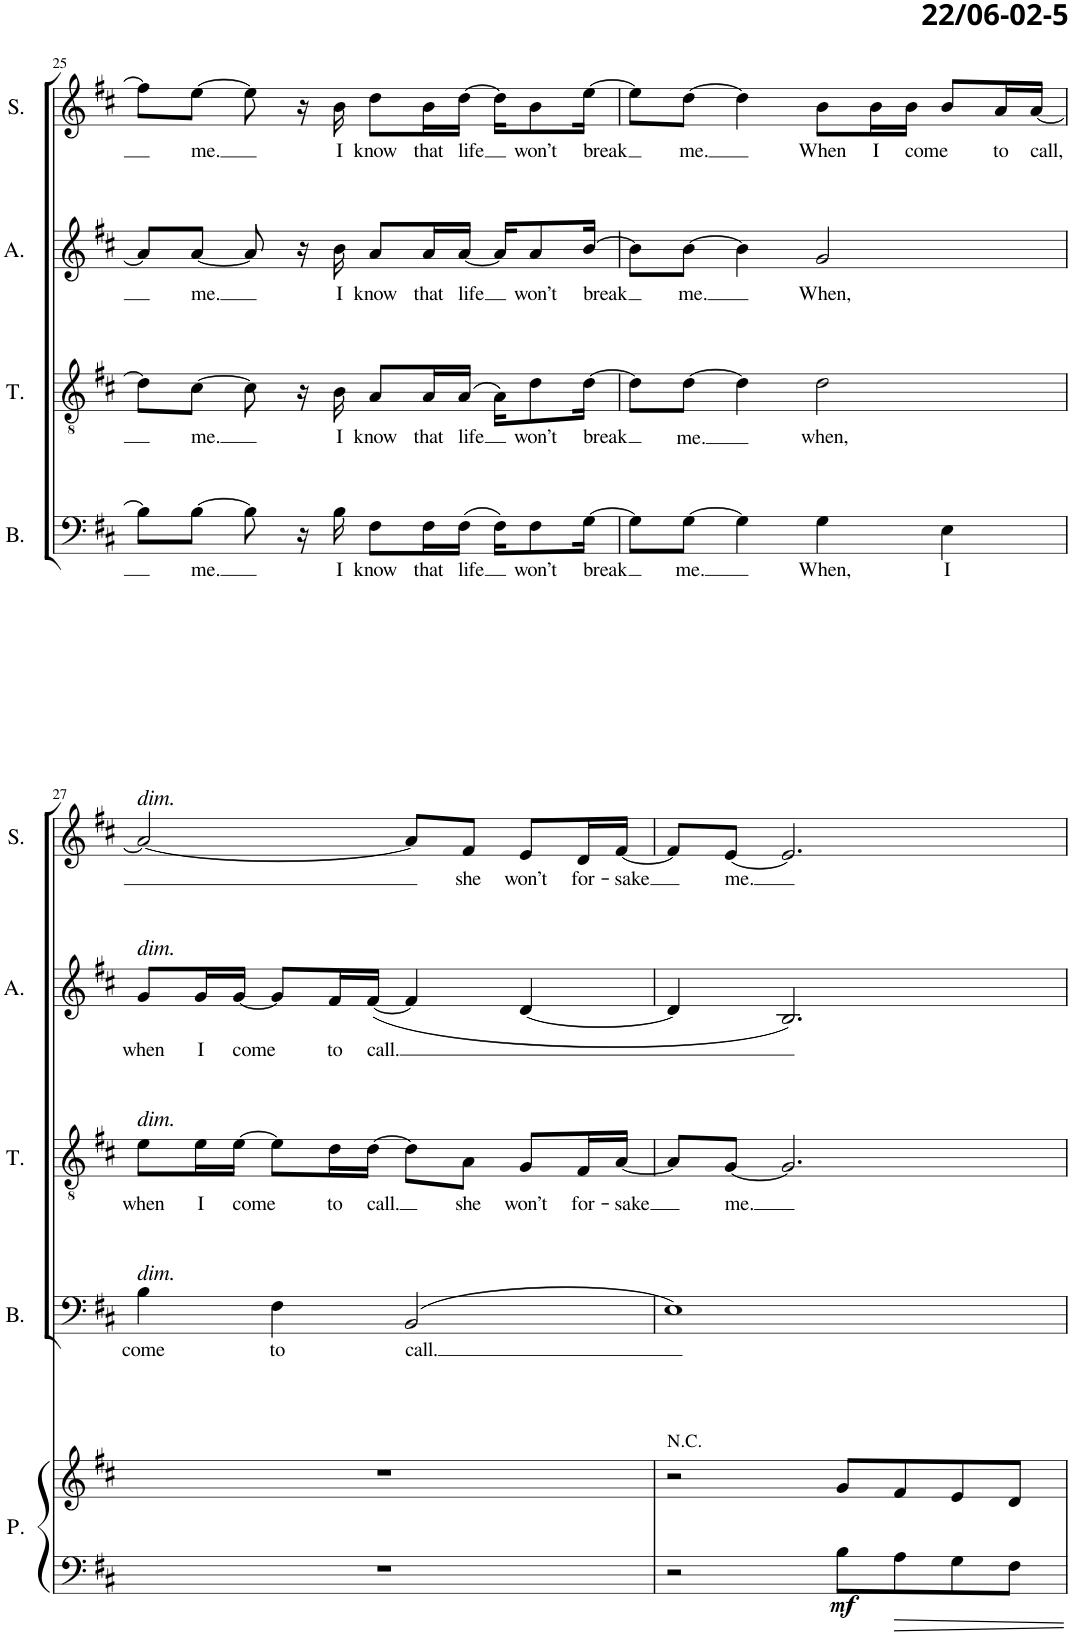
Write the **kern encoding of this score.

**kern	**kern	**dynam	**kern	**text	**kern	**text	**kern	**text	**kern	**text
*part5	*part5	*part5	*part4	*part4	*part3	*part3	*part2	*part2	*part1	*part1
*staff6	*staff5	*staff5/6	*staff4	*staff4	*staff3	*staff3	*staff2	*staff2	*staff1	*staff1
*I"Piano	*	*	*I"Bass	*	*I"Tenor	*	*I"Alto	*	*I"Soprano	*
*I'P.	*	*	*I'B.	*	*I'T.	*	*I'A.	*	*I'S.	*
!!LO:PB:g=z
*clefF4	*clefG2	*	*clefF4	*	*clefGv2	*	*clefG2	*	*clefG2	*
*k[f#c#]	*k[f#c#]	*	*k[f#c#]	*	*k[f#c#]	*	*k[f#c#]	*	*k[f#c#]	*
*M4/4	*M4/4	*	*M4/4	*	*M4/4	*	*M4/4	*	*M4/4	*
*met(c)	*met(c)	*	*met(c)	*	*met(c)	*	*met(c)	*	*met(c)	*
=25	=25	=25	=25	=25	=25	=25	=25	=25	=25	=25
1r	1r	.	8B\L]	.	8d\L]	.	8a/L]	.	8ff#\L]	.
!	!	!	!	!LO:LY:b	!	!LO:LY:b	!	!LO:LY:b	!	!LO:LY:b
.	.	.	[8B\J	me.	[8c#\J	me.	[8a/J	me.	[8ee\J	me.
.	.	.	8B\]	.	8c#\]	.	8a/]	.	8ee\]	.
.	.	.	16r	.	16r	.	16r	.	16r	.
!	!	!	!	!LO:LY:b	!	!LO:LY:b	!	!LO:LY:b	!	!LO:LY:b
.	.	.	16B\	I	16B\	I	16b\	I	16b\	I
!	!	!	!	!LO:LY:b	!	!LO:LY:b	!	!LO:LY:b	!	!LO:LY:b
.	.	.	8F#\L	know	8A/L	know	8a/L	know	8dd\L	know
!	!	!	!	!LO:LY:b	!	!LO:LY:b	!	!LO:LY:b	!	!LO:LY:b
.	.	.	16F#\L	that	16A/L	that	16a/L	that	16b\L	that
!	!	!	!	!LO:LY:b	!	!LO:LY:b	!	!LO:LY:b	!	!LO:LY:b
.	.	.	(16F#\JJ	life	(16A/JJ	life	[16a/JJ	life	[16dd\JJ	life
.	.	.	16F#\KL)	.	16A\KL)	.	16a/KL]	.	16dd\KL]	.
!	!	!	!	!LO:LY:b	!	!LO:LY:b	!	!LO:LY:b	!	!LO:LY:b
.	.	.	8F#\	won’t	8d\	won’t	8a/	won’t	8b\	won’t
!	!	!	!	!LO:LY:b	!	!LO:LY:b	!	!LO:LY:b	!	!LO:LY:b
.	.	.	[16G\Jk	break	[16d\Jk	break	[16b/Jk	break	[16ee\Jk	break
=26	=26	=26	=26	=26	=26	=26	=26	=26	=26	=26
1r	1r	.	8G\L]	.	8d\L]	.	8b\L]	.	8ee\L]	.
!	!	!	!	!LO:LY:b	!	!LO:LY:b	!	!LO:LY:b	!	!LO:LY:b
.	.	.	[8G\J	me.	[8d\J	me.	[8b\J	me.	[8dd\J	me.
.	.	.	4G\]	.	4d\]	.	4b\]	.	4dd\]	.
!	!	!	!	!LO:LY:b	!	!LO:LY:b	!	!LO:LY:b	!	!LO:LY:b
.	.	.	4G\	When,	2d\	when,	2g/	When,	8b\L	When
!	!	!	!	!	!	!	!	!	!	!LO:LY:b
.	.	.	.	.	.	.	.	.	16b\L	I
!	!	!	!	!	!	!	!	!	!	!LO:LY:b
.	.	.	.	.	.	.	.	.	16b\JJ	come
!	!	!	!	!LO:LY:b	!	!	!	!	!	!
.	.	.	4E\	I	.	.	.	.	8b/L	.
!	!	!	!	!	!	!	!	!	!	!LO:LY:b
.	.	.	.	.	.	.	.	.	16a/L	to
!	!	!	!	!	!	!	!	!	!	!LO:LY:b
.	.	.	.	.	.	.	.	.	[16a/JJ	call,
!!LO:LB:g=z
=27	=27	=27	=27	=27	=27	=27	=27	=27	=27	=27
!	!	!	!	!	!	!	!	!	!LO:TX:a:i:t=dim.	!
!	!	!	!	!	!	!	!LO:TX:a:i:t=dim.	!	!	!
!	!	!	!	!	!LO:TX:a:i:t=dim.	!	!	!	!	!
!	!	!	!LO:TX:a:i:t=dim.	!	!	!	!	!	!	!
!	!	!	!	!LO:LY:b	!	!LO:LY:b	!	!LO:LY:b	!	!
1r	1r	.	4B\	come	8e\L	when	8g/L	when	2a/_	.
!	!	!	!	!	!	!LO:LY:b	!	!LO:LY:b	!	!
.	.	.	.	.	16e\L	I	16g/L	I	.	.
!	!	!	!	!	!	!LO:LY:b	!	!LO:LY:b	!	!
.	.	.	.	.	[16e\JJ	come	[16g/JJ	come	.	.
!	!	!	!	!LO:LY:b	!	!	!	!	!	!
.	.	.	4F#\	to	8e\L]	.	8g/L]	.	.	.
!	!	!	!	!	!	!LO:LY:b	!	!LO:LY:b	!	!
.	.	.	.	.	16d\L	to	16f#/L	to	.	.
!	!	!	!	!	!	!LO:LY:b	!	!LO:LY:b	!	!
.	.	.	.	.	[16d\JJ	call.	([16f#/JJ	call.	.	.
!	!	!	!	!LO:LY:b	!	!	!	!	!	!
.	.	.	(>2BB/	call.	8d\L]	.	4f#/]	.	8a/L]	.
!	!	!	!	!	!	!LO:LY:b	!	!	!	!LO:LY:b
.	.	.	.	.	8A\J	she	.	.	8f#/J	she
!	!	!	!	!	!	!LO:LY:b	!	!	!	!LO:LY:b
.	.	.	.	.	8G/L	won’t	[4d/	.	8e/L	won’t
!	!	!	!	!	!	!LO:LY:b	!	!	!	!LO:LY:b
.	.	.	.	.	16F#/L	for-	.	.	16d/L	for-
!	!	!	!	!	!	!LO:LY:b	!	!	!	!LO:LY:b
.	.	.	.	.	[16A/JJ	-sake	.	.	[16f#/JJ	-sake
=28	=28	=28	=28	=28	=28	=28	=28	=28	=28	=28
!	!LO:TX:a:t=N.C.	!	!	!	!	!	!	!	!	!
2r	2r	.	1E)	.	8A/L]	.	4d/]	.	8f#/L]	.
!	!	!	!	!	!	!LO:LY:b	!	!	!	!LO:LY:b
.	.	.	.	.	[8G/J	me.	.	.	[8e/J	me.
.	.	.	.	.	2.G/]	.	2.B/)	.	2.e/]	.
!	!	!LO:DY:b=2	!	!	!	!	!	!	!	!
8B\L	8g/L	mf	.	.	.	.	.	.	.	.
8A\	8f#/	.	.	.	.	.	.	.	.	.
8G\	8e/	.	.	.	.	.	.	.	.	.
8F#\J	8d/J	.	.	.	.	.	.	.	.	.
=	=	=	=	=	=	=	=	=	=	=
*-	*-	*-	*-	*-	*-	*-	*-	*-	*-	*-
